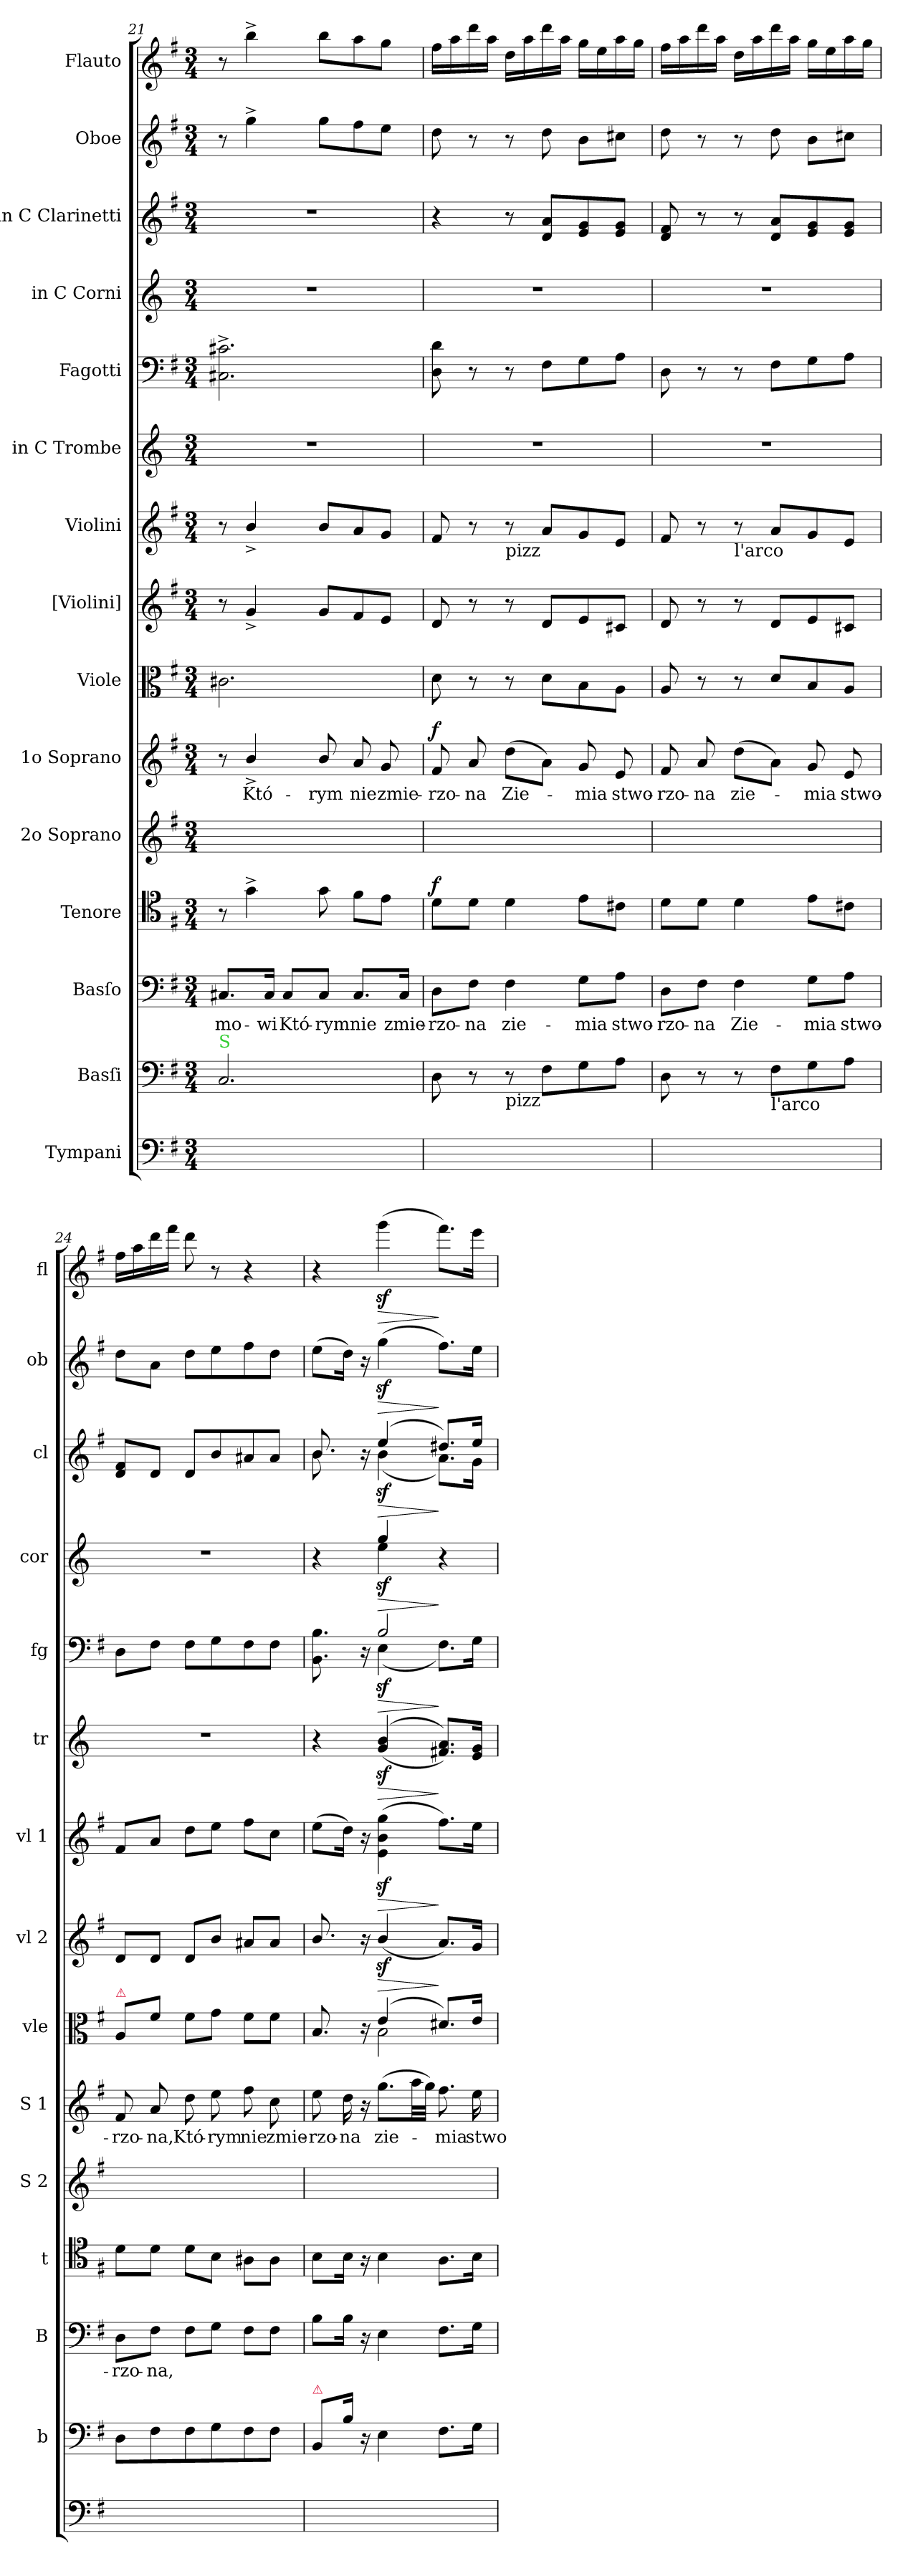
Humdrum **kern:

**kern	**kern	**kern	**text	**kern	**dynam	**kern	**kern	**text	**dynam	**kern	**kern	**dynam	**kern	**dynam	**kern	**dynam	**kern	**dynam	**kern	**dynam	**kern	**dynam	**kern	**dynam	**kern	**dynam
*part15	*part14	*part13	*part13	*part12	*part12	*part11	*part10	*part10	*part10	*part9	*part8	*part8	*part7	*part7	*part6	*part6	*part5	*part5	*part4	*part4	*part3	*part3	*part2	*part2	*part1	*part1
*staff15	*staff14	*staff13	*staff13	*staff12	*staff12	*staff11	*staff10	*staff10	*staff10	*staff9	*staff8	*staff8	*staff7	*staff7	*staff6	*staff6	*staff5	*staff5	*staff4	*staff4	*staff3	*staff3	*staff2	*staff2	*staff1	*staff1
*I"Tympani	*I"Basſi	*I"Basſo	*	*I"Tenore	*	*I"2o Soprano	*I"1o Soprano	*	*	*I"Viole	*I"[Violini]	*	*I"Violini	*	*I"in C Trombe	*	*I"Fagotti	*	*I"in C Corni	*	*I"in C Clarinetti	*	*I"Oboe	*	*I"Flauto	*
*	*I'b	*I'B	*	*I't	*	*I'S 2	*I'S 1	*	*	*I'vle	*I'vl 2	*	*I'vl 1	*	*I'tr	*	*I'fg	*	*I'cor	*	*I'cl	*	*I'ob	*	*I'fl	*
*clefF4	*clefF4	*clefF4	*	*clefC4	*	*clefG2	*clefG2	*	*	*clefC3	*clefG2	*	*clefG2	*	*clefG2	*	*clefF4	*	*clefG2	*	*clefG2	*	*clefG2	*	*clefG2	*
*k[f#]	*k[f#]	*k[f#]	*	*k[f#]	*	*k[f#]	*k[f#]	*	*	*k[f#]	*k[f#]	*	*k[f#]	*	*k[]	*	*k[f#]	*	*k[]	*	*k[f#]	*	*k[f#]	*	*k[f#]	*
*G:	*G:	*G:	*	*G:	*	*G:	*G:	*	*	*G:	*G:	*	*G:	*	*	*	*G:	*	*	*	*G:	*	*G:	*	*G:	*
*M3/4	*M3/4	*M3/4	*	*M3/4	*	*M3/4	*M3/4	*	*	*M3/4	*M3/4	*	*M3/4	*	*M3/4	*	*M3/4	*	*M3/4	*	*M3/4	*	*M3/4	*	*M3/4	*
=21	=21	=21	=21	=21	=21	=21	=21	=21	=21	=21	=21	=21	=21	=21	=21	=21	=21	=21	=21	=21	=21	=21	=21	=21	=21	=21
!	!LO:TX:a:color=limegreen:t=S	!	!	!	!	!	!	!	!	!	!	!	!	!	!	!	!	!	!	!	!	!	!	!	!	!
2.ryy	2.C/	8.C#X/L	-mo-	8r	.	2.ryy	8r	.	.	2.c#X\	8r	.	8r	.	2.r	.	2.C#X^<\ 2.c#X^<\	.	2.r	.	2.r	.	8r	.	8r	.
.	.	.	.	4g^\	.	.	4b^>/	Któ-	.	.	4g^</	.	4b^/	.	.	.	.	.	.	.	.	.	4gg^<\	.	4bb^<\	.
.	.	16C#/Jk	-wi	.	.	.	.	.	.	.	.	.	.	.	.	.	.	.	.	.	.	.	.	.	.	.
.	.	8C#/L	Któ-	.	.	.	.	.	.	.	.	.	.	.	.	.	.	.	.	.	.	.	.	.	.	.
.	.	8C#/J	-rym	8g\	.	.	8b/	-rym	.	.	8g/L	.	8b/L	.	.	.	.	.	.	.	.	.	8gg\L	.	8bb\L	.
.	.	8.C#/L	nie	8f#\L	.	.	8a/	nie	.	.	8f#/	.	8a/	.	.	.	.	.	.	.	.	.	8ff#\	.	8aa\	.
.	.	.	.	8e\J	.	.	8g/	zmie-	.	.	8e/J	.	8g/J	.	.	.	.	.	.	.	.	.	8ee\J	.	8gg\J	.
.	.	16C#/Jk	zmie-	.	.	.	.	.	.	.	.	.	.	.	.	.	.	.	.	.	.	.	.	.	.	.
=22	=22	=22	=22	=22	=22	=22	=22	=22	=22	=22	=22	=22	=22	=22	=22	=22	=22	=22	=22	=22	=22	=22	=22	=22	=22	=22
!	!	!	!	!	!LO:DY:a	!	!	!	!LO:DY:a	!	!	!	!	!	!	!	!	!	!	!	!	!	!	!	!	!
2.ryy	8D\	8D\L	-rzo-	8d\L	f	2.ryy	8f#/	-rzo-	f	8d\	8d/	.	8f#/	.	2.r	.	8D\ 8d\	.	2.r	.	4r	.	8dd\	.	16ff#\LL	.
.	.	.	.	.	.	.	.	.	.	.	.	.	.	.	.	.	.	.	.	.	.	.	.	.	16aa\	.
.	8r	8F#\J	-na	8d\J	.	.	8a/	-na	.	8r	8r	.	8r	.	.	.	8r	.	.	.	.	.	8r	.	16ddd\	.
.	.	.	.	.	.	.	.	.	.	.	.	.	.	.	.	.	.	.	.	.	.	.	.	.	16aa\JJ	.
!	!	!	!	!	!	!	!	!	!	!	!	!	!LO:TX:b:t=pizz	!	!	!	!	!	!	!	!	!	!	!	!	!
!	!LO:TX:b:t=pizz	!	!	!	!	!	!	!	!	!	!	!	!	!	!	!	!	!	!	!	!	!	!	!	!	!
.	8r	4F#\	zie-	4d\	.	.	(8dd\L	Zie-	.	8r	8r	.	8r	.	.	.	8r	.	.	.	8r	.	8r	.	16dd\LL	.
.	.	.	.	.	.	.	.	.	.	.	.	.	.	.	.	.	.	.	.	.	.	.	.	.	16aa\	.
.	8F#\L	.	.	.	.	.	8a\J)	.	.	8d\L	8d/L	.	8a/L	.	.	.	8F#\L	.	.	.	8d/ 8a/L	.	8dd\	.	16ddd\	.
.	.	.	.	.	.	.	.	.	.	.	.	.	.	.	.	.	.	.	.	.	.	.	.	.	16aa\JJ	.
.	8G\	8G\L	-mia	8e\L	.	.	8g/	-mia	.	8B\	8e/	.	8g/	.	.	.	8G\	.	.	.	8e/ 8g/	.	8b\L	.	16gg\LL	.
.	.	.	.	.	.	.	.	.	.	.	.	.	.	.	.	.	.	.	.	.	.	.	.	.	16ee\	.
.	8A\J	8A\J	stwo-	8c#X\J	.	.	8e/	stwo-	.	8A\J	8c#X/J	.	8e/J	.	.	.	8A\J	.	.	.	8e/ 8g/J	.	8cc#X\J	.	16aa\	.
.	.	.	.	.	.	.	.	.	.	.	.	.	.	.	.	.	.	.	.	.	.	.	.	.	16gg\JJ	.
=23	=23	=23	=23	=23	=23	=23	=23	=23	=23	=23	=23	=23	=23	=23	=23	=23	=23	=23	=23	=23	=23	=23	=23	=23	=23	=23
2.ryy	8D\	8D\L	-rzo-	8d\L	.	2.ryy	8f#/	-rzo-	.	8A/	8d/	.	8f#/	.	2.r	.	8D\	.	2.r	.	8d/ 8f#/	.	8dd\	.	16ff#\LL	.
.	.	.	.	.	.	.	.	.	.	.	.	.	.	.	.	.	.	.	.	.	.	.	.	.	16aa\	.
.	8r	8F#\J	-na	8d\J	.	.	8a/	-na	.	8r	8r	.	8r	.	.	.	8r	.	.	.	8r	.	8r	.	16ddd\	.
.	.	.	.	.	.	.	.	.	.	.	.	.	.	.	.	.	.	.	.	.	.	.	.	.	16aa\JJ	.
!	!	!	!	!	!	!	!	!	!	!	!	!	!LO:TX:b:t=l'arco	!	!	!	!	!	!	!	!	!	!	!	!	!
.	8r	4F#\	Zie-	4d\	.	.	(8dd\L	zie-	.	8r	8r	.	8r	.	.	.	8r	.	.	.	8r	.	8r	.	16dd\LL	.
.	.	.	.	.	.	.	.	.	.	.	.	.	.	.	.	.	.	.	.	.	.	.	.	.	16aa\	.
!	!LO:TX:b:t=l'arco	!	!	!	!	!	!	!	!	!	!	!	!	!	!	!	!	!	!	!	!	!	!	!	!	!
.	8F#\L	.	.	.	.	.	8a\J)	.	.	8d/L	8d/L	.	8a/L	.	.	.	8F#\L	.	.	.	8d/ 8a/L	.	8dd\	.	16ddd\	.
.	.	.	.	.	.	.	.	.	.	.	.	.	.	.	.	.	.	.	.	.	.	.	.	.	16aa\JJ	.
.	8G\	8G\L	-mia	8e\L	.	.	8g/	-mia	.	8B/	8e/	.	8g/	.	.	.	8G\	.	.	.	8e/ 8g/	.	8b\L	.	16gg\LL	.
.	.	.	.	.	.	.	.	.	.	.	.	.	.	.	.	.	.	.	.	.	.	.	.	.	16ee\	.
.	8A\J	8A\J	stwo-	8c#X\J	.	.	8e/	stwo-	.	8A/J	8c#X/J	.	8e/J	.	.	.	8A\J	.	.	.	8e/ 8g/J	.	8cc#X\J	.	16aa\	.
.	.	.	.	.	.	.	.	.	.	.	.	.	.	.	.	.	.	.	.	.	.	.	.	.	16gg\JJ	.
=24	=24	=24	=24	=24	=24	=24	=24	=24	=24	=24	=24	=24	=24	=24	=24	=24	=24	=24	=24	=24	=24	=24	=24	=24	=24	=24
!	!	!	!	!	!	!	!	!	!	!LO:TX:a:color=crimson:t=⚠	!	!	!	!	!	!	!	!	!	!	!	!	!	!	!	!
2.ryy	8D\L	8D\L	-rzo-	8d\L	.	2.ryy	8f#/	-rzo-	.	8A/L	8d/L	.	8f#/L	.	2.r	.	8D\L	.	2.r	.	8d/ 8f#/L	.	8dd\L	.	16ff#\LL	.
.	.	.	.	.	.	.	.	.	.	.	.	.	.	.	.	.	.	.	.	.	.	.	.	.	16aa\	.
.	8F#\	8F#\J	-na,	8d\J	.	.	8a/	-na,	.	8f#\J	8d/J	.	8a/J	.	.	.	8F#\J	.	.	.	8d/J	.	8a\J	.	16ddd\	.
.	.	.	.	.	.	.	.	.	.	.	.	.	.	.	.	.	.	.	.	.	.	.	.	.	16fff#\JJ	.
.	8F#\	8F#\L	.	8d\L	.	.	8dd\	Któ-	.	8f#\L	8d/L	.	8dd\L	.	.	.	8F#\L	.	.	.	8d/L	.	8dd\L	.	8ddd\	.
.	8G\	8G\J	.	8B\J	.	.	8ee\	-rym	.	8g\J	8b/J	.	8ee\J	.	.	.	8G\	.	.	.	8b/	.	8ee\	.	8r	.
.	8F#\	8F#\L	.	8A#X\L	.	.	8ff#\	nie	.	8f#\L	8a#X/L	.	8ff#\L	.	.	.	8F#\	.	.	.	8a#X/	.	8ff#\	.	4r	.
.	8F#\J	8F#\J	.	8A#\J	.	.	8cc\	zmie-	.	8f#\J	8a#/J	.	8cc\J	.	.	.	8F#\J	.	.	.	8a#/J	.	8dd\J	.	.	.
=25	=25	=25	=25	=25	=25	=25	=25	=25	=25	=25	=25	=25	=25	=25	=25	=25	=25	=25	=25	=25	=25	=25	=25	=25	=25	=25
*	*	*	*	*	*	*	*	*	*	*^	*	*	*	*	*	*	*^	*	*^	*	*^	*	*	*	*	*
!	!LO:TX:a:color=crimson:t=⚠	!	!	!	!	!	!	!	!	!	!	!	!	!	!	!	!	!	!	!	!	!	!	!	!	!	!	!	!	!
2.ryy	8BB/L	8B\L	.	8B\L	.	2.ryy	8ee\	-rzo-	.	8.B/	4rBByy	8.b/	.	(8ee\L	.	4r	.	8.BB\ 8.B\	4rCCyy	.	4r	4rAyy	.	8.b/	8.b\	.	(8ee\L	.	4r	.
.	16B\Jk	16B\Jk	.	16B\Jk	.	.	16dd\	-na	.	.	.	.	.	16dd\Jk)	.	.	.	.	.	.	.	.	.	.	.	.	16dd\Jk)	.	.	.
.	16r	16r	.	16r	.	.	16r	.	.	16r	.	16r	.	16r	.	.	.	16r	.	.	.	.	.	16r	16rAyy	.	16r	.	.	.
!	!	!	!	!	!	!	!	!	!	!	!	!	!LO:HP:b	!	!LO:HP:b	!	!LO:HP:b	!	!	!LO:HP:b	!	!	!LO:HP:b	!	!	!LO:HP:b	!	!LO:HP:b	!	!LO:HP:b
.	4E\	4E\	.	4B\	.	.	(8.gg\L	zie-	.	(4e/	2B\	(>4bz/	>	(4ez\ 4bz\ 4ggz\	>	(<(>4gz/ 4bz/	>	2B/	(>4Ez\	>	4gg/	4eez\	>	(4ee/	(4bz\	>	(4ggz\	>	(4gggz\	>
.	.	.	.	.	.	.	32aa\LL	.	.	.	.	.	.	.	.	.	.	.	.	.	.	.	.	.	.	.	.	.	.	.
.	.	.	.	.	.	.	32gg\JJJ)	.	.	.	.	.	.	.	.	.	.	.	.	.	.	.	.	.	.	.	.	.	.	.
.	8.F#\L	8.F#\L	.	8.A\L	.	.	8.ff#\	-mia	.	8.d#X/L)	.	8.a/L)	]	8.ff#\L)	]	8.f#X/ 8.a/L))	]	.	8.F#\L)	]	4r	4rAyy	]	8.dd#X/L)	8.a\L)	]	8.ff#\L)	]	8.fff#\L)	]
.	16G\Jk	16G\Jk	.	16B\Jk	.	.	16ee\	stwo-	.	16e/Jk	.	16g/Jk	.	16ee\Jk	.	16e/ 16g/Jk	.	.	16G\Jk	.	.	.	.	16ee/Jk	16g\Jk	.	16ee\Jk	.	16eee\Jk	.
*	*	*	*	*	*	*	*	*	*	*	*	*	*	*	*	*	*	*v	*v	*	*	*	*	*v	*v	*	*	*	*	*
*	*	*	*	*	*	*	*	*	*	*v	*v	*	*	*	*	*	*	*	*	*v	*v	*	*	*	*	*	*	*
=	=	=	=	=	=	=	=	=	=	=	=	=	=	=	=	=	=	=	=	=	=	=	=	=	=	=
*-	*-	*-	*-	*-	*-	*-	*-	*-	*-	*-	*-	*-	*-	*-	*-	*-	*-	*-	*-	*-	*-	*-	*-	*-	*-	*-
